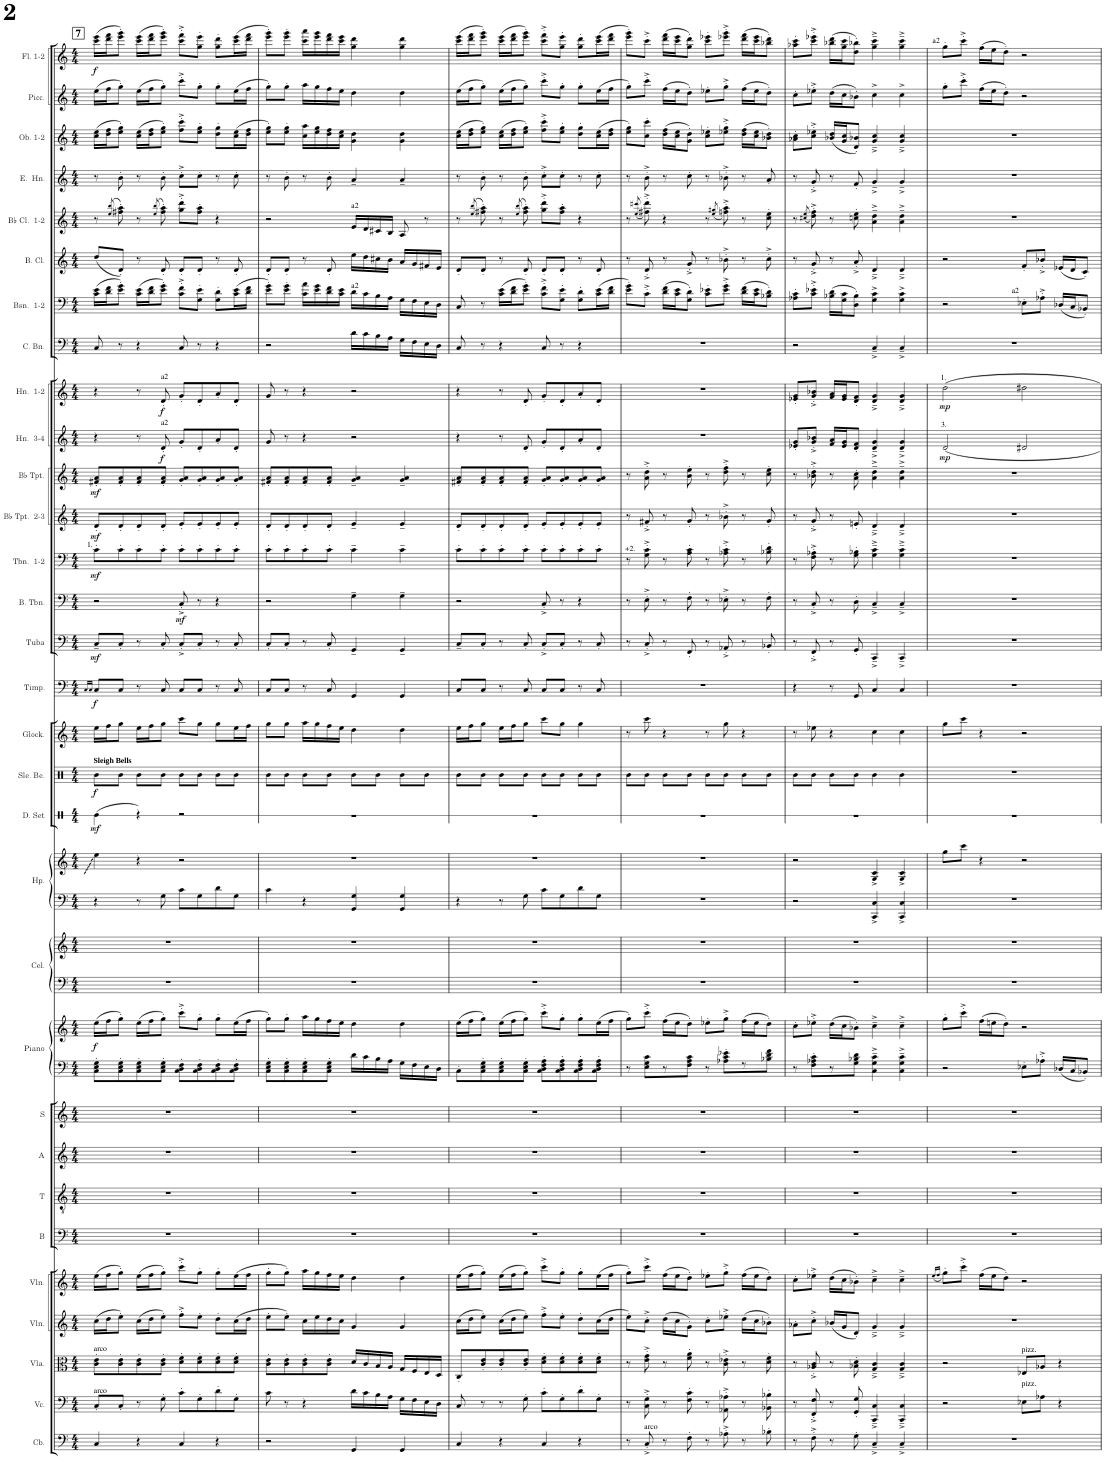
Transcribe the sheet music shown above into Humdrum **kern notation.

**kern	**kern	**kern	**kern	**kern	**kern	**kern	**kern	**kern	**kern	**kern	**dynam	**kern	**kern	**kern	**kern	**kern	**dynam	**kern	**dynam	**kern	**kern	**dynam	**kern	**dynam	**kern	**dynam	**kern	**dynam	**kern	**dynam	**kern	**dynam	**kern	**dynam	**kern	**dynam	**kern	**kern	**kern	**kern	**kern	**kern	**kern	**kern	**dynam
*part31	*part30	*part29	*part28	*part27	*part26	*part25	*part24	*part23	*part22	*part22	*part22	*part21	*part21	*part20	*part20	*part19	*part19	*part18	*part18	*part17	*part16	*part16	*part15	*part15	*part14	*part14	*part13	*part13	*part12	*part12	*part11	*part11	*part10	*part10	*part9	*part9	*part8	*part7	*part6	*part5	*part4	*part3	*part2	*part1	*part1
*staff34	*staff33	*staff32	*staff31	*staff30	*staff29	*staff28	*staff27	*staff26	*staff25	*staff24	*staff24/25	*staff23	*staff22	*staff21	*staff20	*staff19	*staff19	*staff18	*staff18	*staff17	*staff16	*staff16	*staff15	*staff15	*staff14	*staff14	*staff13	*staff13	*staff12	*staff12	*staff11	*staff11	*staff10	*staff10	*staff9	*staff9	*staff8	*staff7	*staff6	*staff5	*staff4	*staff3	*staff2	*staff1	*staff1
*I"Contrabass	*I"Violoncello	*I"Viola	*I"Violin	*I"Violin	*I"Bass	*I"Tenor	*I"Alto	*I"Soprano	*I"Piano	*	*	*I"Celesta	*	*I"Harp	*	*I"Percussion	*	*I"Percussion	*	*I"Percussion	*I"Timpani	*	*I"Tuba	*	*I"Bass Trombone	*	*I"Trombone 1-2	*	*I"Trumpet in Bb 2-3	*	*I"Trumpet in Bb	*	*I"Horn in F 3-4	*	*I"Horn in F 1-2	*	*I"Contrabassoon	*I"Bassoon 1-2	*I"Bass Clarinet	*I"Clarinet in Bb 1-2	*I"English Horn	*I"Oboe 1-2	*I"Flute 3-Picc.	*I"Flute 1-2	*
*I'Cb.	*I'Vc.	*I'Vla.	*I'Vln.	*I'Vln.	*I'B	*I'T	*I'A	*I'S	*I'Piano	*	*	*I'Cel.	*	*I'Hp.	*	*I'Perc.	*	*I'Perc.	*	*I'Perc.	*I'Timp.	*	*I'Tuba	*	*I'B. Tbn.	*	*I'Tbn.  1-2	*	*	*	*	*	*I'Hn.  3-4	*	*I'Hn.  1-2	*	*I'C. Bn.	*I'Bsn.  1-2	*I'B. Cl.	*	*I'E.  Hn.	*I'Ob. 1-2	*I'Picc.	*I'Fl. 1-2	*
!!LO:PB:g=z
*clefF4	*clefF4	*clefC3	*clefG2	*clefG2	*clefF4	*clefGv2	*clefG2	*clefG2	*clefF4	*clefG2	*	*clefF4	*clefG2	*clefF4	*clefG2	*clefX	*	*clefX	*	*clefG2	*clefF4	*	*clefF4	*	*clefF4	*	*clefF4	*	*clefG2	*	*clefG2	*	*clefG2	*	*clefG2	*	*clefF4	*clefF4	*clefG2	*clefG2	*clefG2	*clefG2	*clefG2	*clefG2	*
*Trd7c12	*	*	*	*	*	*	*	*	*	*	*	*Trd-7c-12	*Trd-7c-12	*	*	*	*	*	*	*Trd-14c-24	*	*	*	*	*	*	*	*	*Trd1c2	*	*Trd1c2	*	*Trd4c7	*	*Trd4c7	*	*Trd7c12	*	*Trd8c14	*Trd1c2	*Trd4c7	*	*Trd-7c-12	*	*
*k[]	*k[]	*k[]	*k[]	*k[]	*k[]	*k[]	*k[]	*k[]	*k[]	*k[]	*	*k[]	*k[]	*k[]	*k[]	*k[]	*	*k[]	*	*k[]	*k[]	*	*k[]	*	*k[]	*	*k[]	*	*k[]	*	*k[]	*	*k[]	*	*k[]	*	*k[]	*k[]	*k[]	*k[]	*k[]	*k[]	*k[]	*k[]	*
*M4/4	*M4/4	*M4/4	*M4/4	*M4/4	*M4/4	*M4/4	*M4/4	*M4/4	*M4/4	*M4/4	*	*M4/4	*M4/4	*M4/4	*M4/4	*M4/4	*	*M4/4	*	*M4/4	*M4/4	*	*M4/4	*	*M4/4	*	*M4/4	*	*M4/4	*	*M4/4	*	*M4/4	*	*M4/4	*	*M4/4	*M4/4	*M4/4	*M4/4	*M4/4	*M4/4	*M4/4	*M4/4	*
!!LO:REH:place=s1:a:B:cj:fs=14:t=7
=7	=7	=7	=7	=7	=7	=7	=7	=7	=7	=7	=7	=7	=7	=7	=7	=7	=7	=7	=7	=7	=7	=7	=7	=7	=7	=7	=7	=7	=7	=7	=7	=7	=7	=7	=7	=7	=7	=7	=7	=7	=7	=7	=7	=7	=7
.	.	.	.	.	.	.	.	.	.	.	.	.	.	.	.	.	.	.	.	.	16qC/LL	.	.	.	.	.	.	.	.	.	.	.	.	.	.	.	.	.	.	.	.	.	.	.	.
.	.	.	.	.	.	.	.	.	.	.	.	.	.	.	.	.	.	.	.	.	16qC/JJ	.	.	.	.	.	.	.	.	.	.	.	.	.	.	.	.	.	.	.	.	.	.	.	.
!	!	!	!	!	!	!	!	!	!	!	!	!	!	!	!	!	!	!	!	!	!	!	!	!	!	!	!LO:TX:a:t=1.	!	!	!	!	!	!	!	!	!	!	!	!	!	!	!	!	!	!
!	!	!	!	!	!	!	!	!	!	!	!	!	!	!	!	!	!	!LO:TX:a:B:t=Sleigh Bells	!	!	!	!	!	!	!	!	!	!	!	!	!	!	!	!	!	!	!	!	!	!	!	!	!	!	!
!	!	!LO:TX:a:t=arco	!	!	!	!	!	!	!	!	!	!	!	!	!	!	!	!	!	!	!	!	!	!	!	!	!	!	!	!	!	!	!	!	!	!	!	!	!	!	!	!	!	!	!
!	!LO:TX:a:t=arco	!	!	!	!	!	!	!	!	!	!	!	!	!	!	!	!	!	!	!	!	!	!	!	!	!	!	!	!	!	!	!	!	!	!	!	!	!	!	!	!	!	!	!	!
!	!	!	!	!	!	!	!	!	!	!	!LO:DY:b	!	!	!	!	!	!LO:DY:b	!	!LO:DY:b	!	!	!LO:DY:b	!	!LO:DY:b	!	!	!	!LO:DY:b	!	!LO:DY:b	!	!LO:DY:b	!	!	!	!	!	!	!	!	!	!	!	!	!LO:DY:b
4C/	8C'/L	8c\' 8e\'L	(16cc\LL	(16ee\LL	1r	1r	1r	1r	8C\' 8E\' 8G\'L	(16ee\LL	f	1r	1r	4r	4ee\	(4Re\	mf	8R\L	f	16Ree\LL	8C/L	f	8C~/L	mf	2r	.	8c'\L	mf	8d'/L	mf	8f#X/' 8a/'L	mf	4r	.	4r	.	8C/	(16c\ 16e\LL	(8dd/L	8r	8r	(16cc\ 16ee\LL	(16ee\LL	(16ccc\ 16eee\LL	f
.	.	.	16dd\J	16ff\J	.	.	.	.	.	16ff\J	.	.	.	.	.	.	.	.	.	16Rff\J	.	.	.	.	.	.	.	.	.	.	.	.	.	.	.	.	.	16d\ 16f\J	.	.	.	16dd\ 16ff\J	16ff\J	16ddd\ 16fff\J	.
.	.	.	.	.	.	.	.	.	.	.	.	.	.	.	.	.	.	.	.	.	.	.	.	.	.	.	.	.	.	.	.	.	.	.	.	.	.	.	.	(>8qee/ 8qbb/	.	.	.	.	.
.	8C'/J	8c\' 8e\'	8ee'\J)	8gg'\J)	.	.	.	.	8C\' 8E\' 8G\'	8gg'\J)	.	.	.	.	.	.	.	8R\J	.	8Rgg\J	8C/J	.	8C'/J	.	.	.	8c'\	.	8d'/	.	8f#/' 8a/'	.	.	.	.	.	8r	8e\' 8g\'J)	8d'/J)	8ff#X\' 8aa\')	8b'\	8ee\' 8gg\'J)	8gg'\J)	8eee\' 8ggg\'J)	.
4r	8r	8c\' 8e\'	(16cc\LL	(16ee\LL	.	.	.	.	8C\' 8E\' 8G\'	(16ee\LL	.	.	.	8r	4r	4r)	.	8R\L	.	16Ree\LL	8r	.	8r	.	.	.	8c'\	.	8d'/	.	8f#/' 8a/'	.	8r	.	8r	.	4r	(16c\ 16e\LL	8r	8r	8r	(16cc\ 16ee\LL	(16ee\LL	(16ccc\ 16eee\LL	.
.	.	.	16dd\J	16ff\J	.	.	.	.	.	16ff\J	.	.	.	.	.	.	.	.	.	16Rff\J	.	.	.	.	.	.	.	.	.	.	.	.	.	.	.	.	.	16d\ 16f\J	.	.	.	16dd\ 16ff\J	16ff\J	16ddd\ 16fff\J	.
.	.	.	.	.	.	.	.	.	.	.	.	.	.	.	.	.	.	.	.	.	.	.	.	.	.	.	.	.	.	.	.	.	.	.	.	.	.	.	.	(>8qee/ 8qbb/	.	.	.	.	.
!	!	!	!	!	!	!	!	!	!	!	!	!	!	!	!	!	!	!	!	!	!	!	!	!	!	!	!	!	!	!	!	!	!	!	!LO:TX:a:t=a2	!	!	!	!	!	!	!	!	!	!
!	!	!	!	!	!	!	!	!	!	!	!	!	!	!	!	!	!	!	!	!	!	!	!	!	!	!	!	!	!	!	!	!	!LO:TX:a:t=a2	!	!	!	!	!	!	!	!	!	!	!	!
!	!	!	!	!	!	!	!	!	!	!	!	!	!	!	!	!	!	!	!	!	!	!	!	!	!	!	!	!	!	!	!	!	!	!LO:DY:b	!	!LO:DY:b	!	!	!	!	!	!	!	!	!
.	8G'\	8c\' 8e\'J	8ee'\J)	8gg'\J)	.	.	.	.	8C\' 8E\' 8G\'J	8gg'\J)	.	.	.	8G\	.	.	.	8R\J	.	8Rgg\J	8C/	.	8C'/	.	.	.	8c'\J	.	8d'/J	.	8f#/' 8a/'J	.	8d'/	f	8d'/	f	.	8e\' 8g\'J)	8d'/	8ff#\' 8aa\')	8b'\	8ee\' 8gg\'J)	8gg'\J)	8eee\' 8ggg\'J)	.
!	!	!	!	!	!	!	!	!	!	!	!	!	!	!	!	!	!	!	!	!	!	!	!	!	!	!LO:DY:b	!	!	!	!	!	!	!	!	!	!	!	!	!	!	!	!	!	!	!
4C/	8c'\L	8d\' 8f\'L	8ff'^\L	8ccc'^\L	.	.	.	.	8C\' 8D\' 8F\'L	8ccc'^\L	.	.	.	8c\L	2r	2r	.	8R\L	.	8Rccc\L	8C/L	.	8C'^/L	.	8C'^/	mf	8c'\L	.	8e'/L	.	8g/' 8a/'L	.	8g'/L	.	8g'/L	.	8C/	8c\'^ 8f\'^L	8d'/L	8gg\'^ 8ddd\'^L	8cc'^\L	8ff\'^ 8ccc\'^L	8ccc'^\L	8ccc\'^ 8fff\'^L	.
.	8G'\	8d\' 8f\'	8ee'\J	8gg'\J	.	.	.	.	8C\' 8D\' 8F\'	8gg'\J	.	.	.	8G\	.	.	.	8R\J	.	8Rgg\J	8C/J	.	8C'/J	.	8r	.	8c'\	.	8e'/	.	8g/' 8a/'	.	8d'/	.	8d'/	.	8r	8G\' 8e\'J	8d'/J	8ff#\' 8aa\'J	8cc'\J	8ee\' 8gg\'J	8gg'\J	8gg\' 8eee\'J	.
4r	8d'\	8d\' 8f\'	8dd'\L	8gg'\L	.	.	.	.	8C\' 8D\' 8F\'	8gg'\L	.	.	.	8d\	.	.	.	8R\L	.	8Rgg\L	8r	.	8r	.	4r	.	8c'\	.	8e'/	.	8g/' 8a/'	.	8a'/	.	8a'/	.	4r	8G\' 8d\'L	8r	4r	8r	8dd\' 8gg\'L	8gg'\L	8gg\' 8ddd\'L	.
.	8G'\J	8d\' 8f\'J	(16cc\L	(16ee\L	.	.	.	.	8C\' 8D\' 8F\'J	(16ee\L	.	.	.	8G\J	.	.	.	8R\J	.	16Ree\L	8C/	.	8C'/	.	.	.	8c'\J	.	8e'/J	.	8g/' 8a/'J	.	8d'/J	.	8d'/J	.	.	(16c\ 16e\L	8d'/	.	8cc'\	(16cc\ 16ee\L	(16ee\L	(16ccc\ 16eee\L	.
.	.	.	16dd\JJ	16ff\JJ	.	.	.	.	.	16ff\JJ	.	.	.	.	.	.	.	.	.	16Rff\JJ	.	.	.	.	.	.	.	.	.	.	.	.	.	.	.	.	.	16d\ 16f\JJ	.	.	.	16dd\ 16ff\JJ	16ff\JJ	16ddd\ 16fff\JJ	.
=8	=8	=8	=8	=8	=8	=8	=8	=8	=8	=8	=8	=8	=8	=8	=8	=8	=8	=8	=8	=8	=8	=8	=8	=8	=8	=8	=8	=8	=8	=8	=8	=8	=8	=8	=8	=8	=8	=8	=8	=8	=8	=8	=8	=8	=8
2r	8c\	8c\' 8e\'L	8ee'\L	8gg'\L	1r	1r	1r	1r	8C\' 8E\' 8G\'L	8gg'\L)	.	1r	1r	4c\	1r	1r	.	8R\L	.	8Rgg\L	8C/L	.	8C'/L	.	2r	.	8c'\L	.	8d'/L	.	8f#X/' 8a/'L	.	8g/	.	8g/	.	2r	8e\' 8g\'L)	8d'/L	2r	8r	8ee\' 8gg\'L)	8gg'\L)	8eee\' 8ggg\'L)	.
.	8r	8c\' 8e\'	8ee'\J)	8gg'\J)	.	.	.	.	8C\' 8E\' 8G\'	8gg'\J	.	.	.	.	.	.	.	8R\J	.	8Rgg\J	8C/J	.	8C'/J	.	.	.	8c'\	.	8d'/	.	8f#/' 8a/'	.	8r	.	8r	.	.	8e\' 8g\'J	8d'/J	.	8b'\	8ee\' 8gg\'J	8gg'\J	8eee\' 8ggg\'J	.
.	4r	8c\' 8e\'	16cc\LL	16aa\LL	.	.	.	.	8C\' 8E\' 8G\'	16aa\LL	.	.	.	4r	.	.	.	8R\L	.	16Raa\LL	8r	.	8r	.	.	.	8c'\	.	8d'/	.	8f#/' 8a/'	.	4r	.	4r	.	.	16c\ 16a\LL	8r	.	8r	16cc\ 16aa\LL	16aa\LL	16ccc\ 16aaa\LL	.
.	.	.	16ee\	16gg\	.	.	.	.	.	16gg\	.	.	.	.	.	.	.	.	.	16Rgg\	.	.	.	.	.	.	.	.	.	.	.	.	.	.	.	.	.	16e\ 16g\	.	.	.	16ee\ 16gg\	16gg\	16eee\ 16ggg\	.
.	.	8c\' 8e\'J	16dd\	16ff\	.	.	.	.	8C\' 8E\' 8G\'J	16ff\	.	.	.	.	.	.	.	8R\J	.	16Rff\	8C/	.	8C'/	.	.	.	8c'\J	.	8d'/J	.	8f#/' 8a/'J	.	.	.	.	.	.	16d\ 16f\	8d'/	.	8b'\	16dd\ 16ff\	16ff\	16ddd\ 16fff\	.
.	.	.	16cc\JJ	16ee\JJ	.	.	.	.	.	16ee\JJ	.	.	.	.	.	.	.	.	.	16Ree\JJ	.	.	.	.	.	.	.	.	.	.	.	.	.	.	.	.	.	16c\ 16e\JJ	.	.	.	16cc\ 16ee\JJ	16ee\JJ	16ccc\ 16eee\JJ	.
!	!	!	!	!	!	!	!	!	!	!	!	!	!	!	!	!	!	!	!	!	!	!	!	!	!	!	!	!	!	!	!	!	!	!	!	!	!	!	!	!LO:TX:a:t=a2	!	!	!	!	!
!	!	!	!	!	!	!	!	!	!	!	!	!	!	!	!	!	!	!	!	!	!	!	!	!	!	!	!	!	!	!	!	!	!	!	!	!	!	!LO:TX:a:t=a2	!	!	!	!	!	!	!
4GG/	16d\LL	16d/LL	4g/	4dd\	.	.	.	.	16d\LL	4dd\	.	.	.	4GG/ 4G/	.	.	.	8R\L	.	4Rdd\	4GG/	.	4GG~/	.	4G~\	.	4c~\	.	4e~/	.	4g/~ 4a/~	.	2r	.	2r	.	16d\LL	16d\LL	16ee\LL	16e/LL	4a~/	4g\ 4dd\	4dd\	4gg\ 4ddd\	.
.	16c\	16c/	.	.	.	.	.	.	16c\	.	.	.	.	.	.	.	.	.	.	.	.	.	.	.	.	.	.	.	.	.	.	.	.	.	.	.	16c\	16c\	16dd\	16d/	.	.	.	.	.
.	16B\	16B/	.	.	.	.	.	.	16B\	.	.	.	.	.	.	.	.	8R\J	.	.	.	.	.	.	.	.	.	.	.	.	.	.	.	.	.	.	16B\	16B\	16cc#X\	16c#X/	.	.	.	.	.
.	16A\JJ	16A/JJ	.	.	.	.	.	.	16A\JJ	.	.	.	.	.	.	.	.	.	.	.	.	.	.	.	.	.	.	.	.	.	.	.	.	.	.	.	16A\JJ	16A\JJ	16b\JJ	16B/JJ	.	.	.	.	.
4GG/	16G\LL	16G/LL	4g/	4dd\	.	.	.	.	16G\LL	4dd\	.	.	.	4GG/ 4G/	.	.	.	8R\L	.	4Rdd\	4GG/	.	4GG~/	.	4G~\	.	4c~\	.	4e~/	.	4g/~ 4a/~	.	.	.	.	.	16G\LL	16G\LL	16a/LL	8A/	4a~/	4g\ 4dd\	4dd\	4gg\ 4ddd\	.
.	16F\	16F/	.	.	.	.	.	.	16F\	.	.	.	.	.	.	.	.	.	.	.	.	.	.	.	.	.	.	.	.	.	.	.	.	.	.	.	16F\	16F\	16g/	.	.	.	.	.	.
.	16E\	16E/	.	.	.	.	.	.	16E\	.	.	.	.	.	.	.	.	8R\J	.	.	.	.	.	.	.	.	.	.	.	.	.	.	.	.	.	.	16E\	16E\	16f#X/	8r	.	.	.	.	.
.	16D\JJ	16D/JJ	.	.	.	.	.	.	16D\JJ	.	.	.	.	.	.	.	.	.	.	.	.	.	.	.	.	.	.	.	.	.	.	.	.	.	.	.	16D\JJ	16D\JJ	16e/JJ	.	.	.	.	.	.
=9	=9	=9	=9	=9	=9	=9	=9	=9	=9	=9	=9	=9	=9	=9	=9	=9	=9	=9	=9	=9	=9	=9	=9	=9	=9	=9	=9	=9	=9	=9	=9	=9	=9	=9	=9	=9	=9	=9	=9	=9	=9	=9	=9	=9	=9
4C/	8C/	8C'/L	(16cc\LL	(16ee\LL	1r	1r	1r	1r	8C'\L	(16ee\LL	.	1r	1r	4r	1r	1r	.	8R\L	.	16Ree\LL	8C/L	.	8C~/L	.	2r	.	8c'\L	.	8d'/L	.	8f#X/' 8a/'L	.	4r	.	4r	.	8C/	8C/	8d'/L	8r	8r	(16cc\ 16ee\LL	(16ee\LL	(16ccc\ 16eee\LL	.
.	.	.	16dd\J	16ff\J	.	.	.	.	.	16ff\J	.	.	.	.	.	.	.	.	.	16Rff\J	.	.	.	.	.	.	.	.	.	.	.	.	.	.	.	.	.	.	.	.	.	16dd\ 16ff\J	16ff\J	16ddd\ 16fff\J	.
.	.	.	.	.	.	.	.	.	.	.	.	.	.	.	.	.	.	.	.	.	.	.	.	.	.	.	.	.	.	.	.	.	.	.	.	.	.	.	.	(>8qee/ 8qbb/	.	.	.	.	.
.	8r	8c/' 8e/'	8ee'\J)	8gg'\J)	.	.	.	.	8C\' 8E\' 8G\'	8gg'\J)	.	.	.	.	.	.	.	8R\J	.	8Rgg\J	8C/J	.	8C'/J	.	.	.	8c'\	.	8d'/	.	8f#/' 8a/'	.	.	.	.	.	8r	8r	8d'/J	8ff#X\' 8aa\')	8b'\	8ee\' 8gg\'J)	8gg'\J)	8eee\' 8ggg\'J)	.
4r	8r	8c/' 8e/'	(16cc\LL	(16ee\LL	.	.	.	.	8C\' 8E\' 8G\'	(16ee\LL	.	.	.	8r	.	.	.	8R\L	.	16Ree\LL	8r	.	8r	.	.	.	8c'\	.	8d'/	.	8f#/' 8a/'	.	8r	.	8r	.	4r	(16c\ 16e\LL	8r	8r	8r	(16cc\ 16ee\LL	(16ee\LL	(16ccc\ 16eee\LL	.
.	.	.	16dd\J	16ff\J	.	.	.	.	.	16ff\J	.	.	.	.	.	.	.	.	.	16Rff\J	.	.	.	.	.	.	.	.	.	.	.	.	.	.	.	.	.	16d\ 16f\J	.	.	.	16dd\ 16ff\J	16ff\J	16ddd\ 16fff\J	.
.	.	.	.	.	.	.	.	.	.	.	.	.	.	.	.	.	.	.	.	.	.	.	.	.	.	.	.	.	.	.	.	.	.	.	.	.	.	.	.	(>8qee/ 8qbb/	.	.	.	.	.
.	8G'\	8c/' 8e/'J	8ee'\J)	8gg'\J)	.	.	.	.	8C\' 8E\' 8G\'J	8gg'\J)	.	.	.	8G\	.	.	.	8R\J	.	8Rgg\J	8C/	.	8C'/	.	.	.	8c'\J	.	8d'/J	.	8f#/' 8a/'J	.	8d'/	.	8d'/	.	.	8e\' 8g\'J)	8d'/	8ff#\' 8aa\')	8b'\	8ee\' 8gg\'J)	8gg'\J)	8eee\' 8ggg\'J)	.
4C/	8c'\L	8d\' 8f\'L	8ff'^\L	8ccc'^\L	.	.	.	.	8C\' 8D\' 8F\' 8A\'L	8ccc'^\L	.	.	.	8c\L	.	.	.	8R\L	.	8Rccc\L	8C/L	.	8C'^/L	.	8C'^/	.	8c'\L	.	8e'/L	.	8g/' 8a/'L	.	8g'/L	.	8g'/L	.	8C/	8c\'^ 8f\'^L	8d'/L	8gg\'^ 8ddd\'^L	8cc'^\L	8ff\'^ 8ccc\'^L	8ccc'^\L	8ccc\'^ 8fff\'^L	.
.	8G'\	8d\' 8f\'	8ee'\J	8gg'\J	.	.	.	.	8C\' 8D\' 8F\' 8A\'	8gg'\J	.	.	.	8G\	.	.	.	8R\J	.	8Rgg\J	8C/J	.	8C'/J	.	8r	.	8c'\	.	8e'/	.	8g/' 8a/'	.	8d'/	.	8d'/	.	8r	8G\' 8e\'J	8d'/J	8ff#\' 8aa\'J	8cc'\J	8ee\' 8gg\'J	8gg'\J	8gg\' 8eee\'J	.
4r	8d'\	8d\' 8f\'	8dd'\L	8gg'\L	.	.	.	.	8C\' 8D\' 8F\' 8A\'	8gg'\L	.	.	.	8d\	.	.	.	8R\L	.	4Rgg\	8r	.	8r	.	4r	.	8c'\	.	8e'/	.	8g/' 8a/'	.	8a'/	.	8a'/	.	4r	8G\' 8d\'L	8r	4r	8r	8dd\' 8gg\'L	8gg'\L	8gg\' 8ddd\'L	.
.	8G'\J	8d\' 8f\'J	(16cc\L	(16ee\L	.	.	.	.	8C\' 8D\' 8F\' 8A\'J	(16ee\L	.	.	.	8G\J	.	.	.	8R\J	.	.	8C/	.	8C'/	.	.	.	8c'\J	.	8e'/J	.	8g/' 8a/'J	.	8d'/J	.	8d'/J	.	.	(16c\ 16e\L	8d'/	.	8cc'\	(16cc\ 16ee\L	(16ee\L	(16ccc\ 16eee\L	.
.	.	.	16dd\JJ	16ff\JJ	.	.	.	.	.	16ff\JJ	.	.	.	.	.	.	.	.	.	.	.	.	.	.	.	.	.	.	.	.	.	.	.	.	.	.	.	16d\ 16f\JJ	.	.	.	16dd\ 16ff\JJ	16ff\JJ	16ddd\ 16fff\JJ	.
=10	=10	=10	=10	=10	=10	=10	=10	=10	=10	=10	=10	=10	=10	=10	=10	=10	=10	=10	=10	=10	=10	=10	=10	=10	=10	=10	=10	=10	=10	=10	=10	=10	=10	=10	=10	=10	=10	=10	=10	=10	=10	=10	=10	=10	=10
!	!	!	!	!	!	!	!	!	!	!	!	!	!	!	!	!	!	!	!	!	!	!	!	!	!	!	!LO:TX:a:t=+2.	!	!	!	!	!	!	!	!	!	!	!	!	!	!	!	!	!	!
8r	8r	8r	8ee'\L)	8gg'\L)	1r	1r	1r	1r	8r	8gg'\L)	.	1r	1r	1r	1r	1r	.	8R\L	.	8r	1r	.	8r	.	8r	.	8r	.	8r	.	8r	.	1r	.	1r	.	1r	8e\' 8g\'L)	8r	8r	8r	8ee\' 8gg\'L)	8gg'\L)	8eee\' 8ggg\'L)	.
.	.	.	.	.	.	.	.	.	.	.	.	.	.	.	.	.	.	.	.	.	.	.	.	.	.	.	.	.	.	.	.	.	.	.	.	.	.	.	.	(<8qee/ 8qccc#X/	.	.	.	.	.
!LO:TX:a:t=arco	!	!	!	!	!	!	!	!	!	!	!	!	!	!	!	!	!	!	!	!	!	!	!	!	!	!	!	!	!	!	!	!	!	!	!	!	!	!	!	!	!	!	!	!	!
8C'^/	8C\'^ 8G\'^	8e\'^ 8g\'^	8cc'^\J	8ccc'^\J	.	.	.	.	8E\ 8G\ 8c\L	8ccc'^\J	.	.	.	.	.	.	.	8R\J	.	8Rccc\	.	.	8C'^/	.	8E'^\	.	8G\'^ 8c\'^	.	8f#X'^/	.	8a\'^ 8dd\'^	.	.	.	.	.	.	8c'^\J	8d'^/	8ff#X\'^ 8ddd\'^)	8b'^\	8cc\' 8ccc\'J	8ccc'^\J	8ccc'^\J	.
8r	8r	8r	(16dd\LL	(16ff\LL	.	.	.	.	8r	(16ff\LL	.	.	.	.	.	.	.	8R\L	.	4r	.	.	8r	.	8r	.	8r	.	8r	.	8r	.	.	.	.	.	.	(16d\ 16f\LL	8r	4r	8r	(16dd\ 16ff\LL	(16ff\LL	(16ddd\ 16fff\LL	.
.	.	.	16cc\J	16ee\J	.	.	.	.	.	16ee\J	.	.	.	.	.	.	.	.	.	.	.	.	.	.	.	.	.	.	.	.	.	.	.	.	.	.	.	16c\ 16e\J	.	.	.	16cc\ 16ee\J	16ee\J	16ccc\ 16eee\J	.
8F'\	8F\' 8c\'	8f\' 8a\'	8g'\J)	8dd'\J)	.	.	.	.	8F\ 8A\ 8c\J	8dd'\J)	.	.	.	.	.	.	.	8R\J	.	.	.	.	8FF'/	.	8F'\	.	8A\' 8c\'	.	8g'/	.	8b\' 8ee\'	.	.	.	.	.	.	8G\' 8d\'J)	8g'^/	.	8cc'\	8g\' 8dd\'J)	8dd'\J)	8gg\' 8ddd\'J)	.
8r	8r	8r	8cc'\L	8ee-X'\L	.	.	.	.	8r	8ee-X'\L	.	.	.	.	.	.	.	8R\L	.	8r	.	.	8r	.	8r	.	8r	.	8r	.	8r	.	.	.	.	.	.	8c\' 8e-X\'L	8r	8r	8r	8cc\' 8ee-X\'L	8ee-X'\L	8ccc\' 8eee-X\'L	.
.	.	.	.	.	.	.	.	.	.	.	.	.	.	.	.	.	.	.	.	.	.	.	.	.	.	.	.	.	.	.	.	.	.	.	.	.	.	.	.	(<8qee/ 8qgg#X/	.	.	.	.	.
8A-X'^\	8AA-X\'^ 8A-X\'^	8c\'^ 8e-X\'^	8ee-X'^\J	8gg'^\J	.	.	.	.	8A-X\' 8c\' 8e-X\'L	8gg'^\J	.	.	.	.	.	.	.	8R\J	.	8Rgg\	.	.	8AA-X'^/	.	8E-X'^\	.	8A-X\'^ 8c\'^	.	8b-X'^\	.	8dd\'^ 8ff\'^	.	.	.	.	.	.	8e-\'^ 8g\'^J	8b-X'^\	8ffn\'^ 8aa\'^)	8b-X'^\	8ee-X\'^ 8gg\'^J	8gg'^\J	8eee-X\'^ 8ggg\'^J	.
8r	8r	8r	(16dd\LL	(16ff\LL	.	.	.	.	8r	(16ff\LL	.	.	.	.	.	.	.	8R\L	.	4r	.	.	8r	.	8r	.	8r	.	8r	.	8r	.	.	.	.	.	.	(16d\ 16f\LL	8r	8r	8r	(16dd\ 16ff\LL	(16ff\LL	(16ddd\ 16fff\LL	.
.	.	.	16cc\J	16ee-\J	.	.	.	.	.	16ee-\J	.	.	.	.	.	.	.	.	.	.	.	.	.	.	.	.	.	.	.	.	.	.	.	.	.	.	.	16c\ 16e-\J	.	.	.	16cc\ 16ee-\J	16ee-\J	16ccc\ 16eee-\J	.
8B-X'\	8BB-X\' 8B-X\'	8d\' 8f\'	8b-X'\J)	8dd'\J)	.	.	.	.	8B-X\ 8d\ 8f\J	8dd'\J)	.	.	.	.	.	.	.	8R\J	.	.	.	.	8BB-X'/	.	8F'\	.	8B-X\' 8d\'	.	8g'/	.	8cc\' 8ee\'	.	.	.	.	.	.	8B-X\' 8d\'J)	8cc'^\	8cc\' 8ee\'	8a'/	8b-X\' 8dd\'J)	8dd'\J)	8bb-X\' 8ddd\'J)	.
=11	=11	=11	=11	=11	=11	=11	=11	=11	=11	=11	=11	=11	=11	=11	=11	=11	=11	=11	=11	=11	=11	=11	=11	=11	=11	=11	=11	=11	=11	=11	=11	=11	=11	=11	=11	=11	=11	=11	=11	=11	=11	=11	=11	=11	=11
8r	8r	8r	8a-X'\L	8cc'\L	1r	1r	1r	1r	8r	8cc'\L	.	1r	1r	2r	2r	1r	.	8R\L	.	8r	4r	.	8r	.	8r	.	8r	.	8r	.	8r	.	8e-X/' 8g/'L	.	8e-X/' 8g/'L	.	2r	8A-X\' 8c\'L	8r	8r	8r	8a-X\' 8cc\'L	8cc'\L	8aa-X\' 8ccc\'L	.
.	.	.	.	.	.	.	.	.	.	.	.	.	.	.	.	.	.	.	.	.	.	.	.	.	.	.	.	.	.	.	.	.	.	.	.	.	.	.	.	(<8qcc#X/ 8qee/	.	.	.	.	.
8F'^\	8FF/'^ 8F/'^	8A-X/'^ 8c/'^	8cc'^\J	8ee-X'^\J	.	.	.	.	8F\' 8A-X\' 8c\'L	8ee-X'^\J	.	.	.	.	.	.	.	8R\J	.	8Ree\	.	.	8FF'^/	.	8C'^/	.	8F\'^ 8A-X\'^	.	8g'^/	.	8b-X\'^ 8dd\'^	.	8g/'^ 8b-X/'^J	.	8g/'^ 8b-X/'^J	.	.	8c\'^ 8e-X\'^J	8g'^/	8dd\'^ 8ff\'^)	8g'^/	8cc\'^ 8ee-X\'^J	8ee-X'^\J	8ccc\'^ 8eee-X\'^J	.
8r	8r	8r	(16b-X/LL	(16dd\LL	.	.	.	.	8r	(16dd\LL	.	.	.	.	.	.	.	8R\L	.	4r	8r	.	8r	.	8r	.	8r	.	8r	.	8r	.	16f/ 16a/LL	.	16f/ 16a/LL	.	.	(16B-X\ 16d\LL	8r	8r	8r	(16b-X/ 16dd/LL	(16dd\LL	(16bb-X\ 16ddd\LL	.
.	.	.	16g/J	16cc\J	.	.	.	.	.	16cc\J	.	.	.	.	.	.	.	.	.	.	.	.	.	.	.	.	.	.	.	.	.	.	16e-/ 16g/J	.	16e-/ 16g/J	.	.	16G\ 16c\J	.	.	.	16g/ 16cc/J	16cc\J	16gg\ 16ccc\J	.
8G'\	8GG/' 8G/'	8B-X\' 8d\'	8d'/J)	8b-X'\J)	.	.	.	.	8G\ 8B-X\ 8d\J	8b-X'\J)	.	.	.	.	.	.	.	8R\J	.	.	8GG/	.	8GG'/	.	8D'\	.	8G\' 8B-X\'	.	8en'/	.	8a\' 8cc\'	.	8d/' 8f/'J	.	8d/' 8f/'J	.	.	8D\' 8B-\'J)	8a'^/	8ccn\' 8ee\'	8f'/	8d/' 8b-X/'J)	8b-X'\J)	8dd\' 8bb-X\'J)	.
4C~^/	4CC/~^ 4C/~^	4G/~^ 4c/~^	4g~^/	4cc~^\	.	.	.	.	4C\~^ 4G\~^ 4c\~^	4cc~^\	.	.	.	4CC/^ 4C/^	4G/^ 4c/^	.	.	4R\	.	4Rcc\	4C/	.	4CC~^/	.	4C~^/	.	4G\~^ 4c\~^	.	4d~^/	.	4a\~^ 4dd\~^	.	4d/~^ 4g/~^	.	4d/~^ 4g/~^	.	4C~^/	4G\^ 4c\^	4d~^/	4a\~^ 4dd\~^	4g~^/	4g/~^ 4cc/~^	4cc^\	4gg\~^ 4ccc\~^	.
4C~^/	4CC/~^ 4C/~^	4G/~^ 4c/~^	4g~^/	4cc~^\	.	.	.	.	4C\~^ 4G\~^ 4c\~^	4cc~^\	.	.	.	4CC/^ 4C/^	4G/^ 4c/^	.	.	4R\	.	4Rcc\	4C/	.	4CC~^/	.	4C~^/	.	4G\~^ 4c\~^	.	4d~^/	.	4a\~^ 4dd\~^	.	4d/~^ 4g/~^	.	4d/~^ 4g/~^	.	4C~^/	4G\^ 4c\^	4d~^/	4a\~^ 4dd\~^	4g~^/	4g/~^ 4cc/~^	4cc^\	4gg\~^ 4ccc\~^	.
=12	=12	=12	=12	=12	=12	=12	=12	=12	=12	=12	=12	=12	=12	=12	=12	=12	=12	=12	=12	=12	=12	=12	=12	=12	=12	=12	=12	=12	=12	=12	=12	=12	=12	=12	=12	=12	=12	=12	=12	=12	=12	=12	=12	=12	=12
.	.	.	.	(16qee/LL	.	.	.	.	.	.	.	.	.	.	.	.	.	.	.	.	.	.	.	.	.	.	.	.	.	.	.	.	.	.	.	.	.	.	.	.	.	.	.	.	.
.	.	.	.	16qff/JJ	.	.	.	.	.	.	.	.	.	.	.	.	.	.	.	.	.	.	.	.	.	.	.	.	.	.	.	.	.	.	.	.	.	.	.	.	.	.	.	.	.
!	!	!	!	!	!	!	!	!	!	!	!	!	!	!	!	!	!	!	!	!	!	!	!	!	!	!	!	!	!	!	!	!	!	!	!	!	!	!	!	!	!	!	!	!LO:TX:a:t=a2	!
!	!	!	!	!	!	!	!	!	!	!	!	!	!	!	!	!	!	!	!	!	!	!	!	!	!	!	!	!	!	!	!	!	!	!	!LO:TX:a:t=1.	!	!	!	!	!	!	!	!	!	!
!	!	!	!	!	!	!	!	!	!	!	!	!	!	!	!	!	!	!	!	!	!	!	!	!	!	!	!	!	!	!	!	!	!LO:TX:a:t=3.	!	!	!	!	!	!	!	!	!	!	!	!
!	!	!	!	!	!	!	!	!	!	!	!	!	!	!	!	!	!	!	!	!	!	!	!	!	!	!	!	!	!	!	!	!	!	!LO:DY:b	!	!LO:DY:b	!	!	!	!	!	!	!	!	!
1r	2r	2r	1r	8gg'\L)	1r	1r	1r	1r	2r	8gg'\L	.	1r	1r	1r	8gg\L	1r	.	1r	.	8Rgg\L	1r	.	1r	.	1r	.	1r	.	1r	.	1r	.	2d/	mp	2dd\	mp	1r	2r	2r	1r	1r	1r	8gg'\L	8gg'\L	.
.	.	.	.	8ccc'^\J	.	.	.	.	.	8ccc'^\J	.	.	.	.	8ccc\J	.	.	.	.	8Rccc\J	.	.	.	.	.	.	.	.	.	.	.	.	.	.	.	.	.	.	.	.	.	.	8ccc'^\J	8ccc'^\J	.
.	.	.	.	(16ff\LL	.	.	.	.	.	(16ff\LL	.	.	.	.	4r	.	.	.	.	4r	.	.	.	.	.	.	.	.	.	.	.	.	.	.	.	.	.	.	.	.	.	.	(16ff\LL	(16ff\LL	.
.	.	.	.	16ee\J	.	.	.	.	.	16een\J	.	.	.	.	.	.	.	.	.	.	.	.	.	.	.	.	.	.	.	.	.	.	.	.	.	.	.	.	.	.	.	.	16ee\J	16ee\J	.
.	.	.	.	8dd'\J)	.	.	.	.	.	8dd'\J)	.	.	.	.	.	.	.	.	.	.	.	.	.	.	.	.	.	.	.	.	.	.	.	.	.	.	.	.	.	.	.	.	8dd'\J)	8dd'\J)	.
!	!	!	!	!	!	!	!	!	!	!	!	!	!	!	!	!	!	!	!	!	!	!	!	!	!	!	!	!	!	!	!	!	!	!	!	!	!	!LO:TX:a:t=a2	!	!	!	!	!	!	!
!	!	!LO:TX:a:t=pizz.	!	!	!	!	!	!	!	!	!	!	!	!	!	!	!	!	!	!	!	!	!	!	!	!	!	!	!	!	!	!	!	!	!	!	!	!	!	!	!	!	!	!	!
!	!LO:TX:a:t=pizz.	!	!	!	!	!	!	!	!	!	!	!	!	!	!	!	!	!	!	!	!	!	!	!	!	!	!	!	!	!	!	!	!	!	!	!	!	!	!	!	!	!	!	!	!
.	8E-X\L	8E-X/L	.	2r	.	.	.	.	8E-X'\L	2r	.	.	.	.	2r	.	.	.	.	2r	.	.	.	.	.	.	.	.	.	.	.	.	2d#X/	.	2dd#X\	.	.	8E-X'\L	8f'/L	.	.	.	2r	2r	.
.	8A-X\J	8A-X/J	.	.	.	.	.	.	8A-X'^\J	.	.	.	.	.	.	.	.	.	.	.	.	.	.	.	.	.	.	.	.	.	.	.	.	.	.	.	.	8A-X'^\J	8b-X'^/J	.	.	.	.	.	.
.	4r	4r	.	.	.	.	.	.	16D-X/LL	.	.	.	.	.	.	.	.	.	.	.	.	.	.	.	.	.	.	.	.	.	.	.	.	.	.	.	.	(16D-X/LL	(16e-X/LL	.	.	.	.	.	.
.	.	.	.	.	.	.	.	.	16C/J	.	.	.	.	.	.	.	.	.	.	.	.	.	.	.	.	.	.	.	.	.	.	.	.	.	.	.	.	16C/J	16d/J	.	.	.	.	.	.
.	.	.	.	.	.	.	.	.	8BB-X'/J	.	.	.	.	.	.	.	.	.	.	.	.	.	.	.	.	.	.	.	.	.	.	.	.	.	.	.	.	8BB-X'/J)	8c'/J)	.	.	.	.	.	.
=	=	=	=	=	=	=	=	=	=	=	=	=	=	=	=	=	=	=	=	=	=	=	=	=	=	=	=	=	=	=	=	=	=	=	=	=	=	=	=	=	=	=	=	=	=
*-	*-	*-	*-	*-	*-	*-	*-	*-	*-	*-	*-	*-	*-	*-	*-	*-	*-	*-	*-	*-	*-	*-	*-	*-	*-	*-	*-	*-	*-	*-	*-	*-	*-	*-	*-	*-	*-	*-	*-	*-	*-	*-	*-	*-	*-
